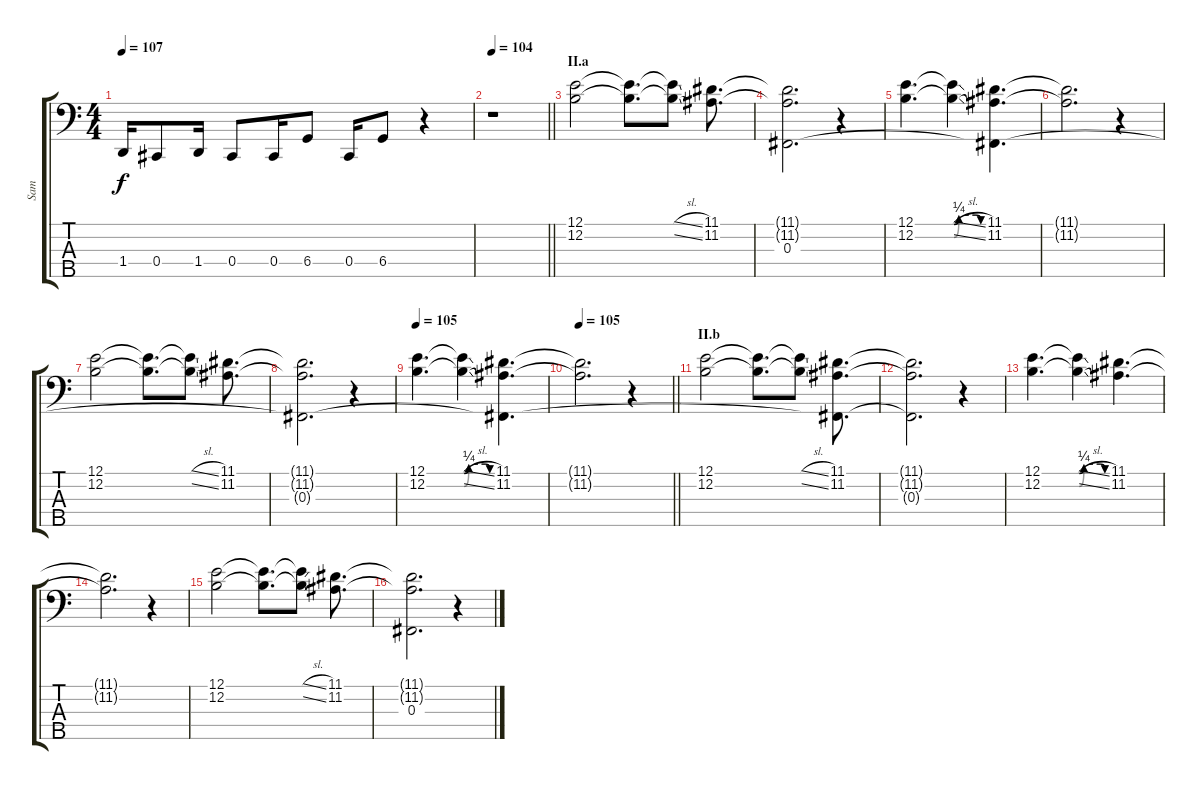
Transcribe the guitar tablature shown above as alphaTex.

\track ("Sam" "Sam") {instrument electricbassfinger}
\staff {score tabs}
\tuning (E2 B1 Gb1 Db1 B0) {hide}
\ts (4 4)
\tempo 107
\clef f4
\ks c
1.4.16{dy f} 0.4.8 1.4.16 0.4.8 0.4.16 6.4.8 0.4.16 6.4.8 r.4 |
\tempo 104
\barLineRight lightlight
r.1 |
\section ("" "II.a")
(12.1 12.2).2 (12.1{t} 12.2{t}).8{d} (12.1{sl t} 12.2{sl t}).8 (11.1 11.2).8{d} |
(11.1{t} 11.2{t} 0.3).2{d} r.4 |
(12.1 12.2).4{d} (12.1{be (custom 0 0 10 1 45 1 55 0 60 0) sl t} 12.2{be (custom 0 0 10 1 45 1 55 0 60 0) sl t}).4 (11.1 11.2 0.3{t}).4{d} |
(11.1{t} 11.2{t}).2{d} r.4 |
(12.1 12.2).2 (12.1{t} 12.2{t}).8{d} (12.1{sl t} 12.2{sl t}).8 (11.1 11.2).8{d} |
(11.1{t} 11.2{t} 0.3{t}).2{d} r.4 |
\tempo 105
(12.1 12.2).4{d} (12.1{be (custom 0 0 10 1 45 1 55 0 60 0) sl t} 12.2{be (custom 0 0 10 1 45 1 55 0 60 0) sl t}).4 (11.1 11.2 0.3{t}).4{d} |
\tempo 105
\barLineRight lightlight
(11.1{t} 11.2{t}).2{d} r.4 |
\section ("" "II.b")
(12.1 12.2).2 (12.1{t} 12.2{t}).8{d} (12.1{sl t} 12.2{sl t}).8 (11.1 11.2 0.3{t}).8{d} |
(11.1{t} 11.2{t} 0.3{t}).2{d} r.4 |
(12.1 12.2).4{d} (12.1{be (custom 0 0 10 1 45 1 55 0 60 0) sl t} 12.2{be (custom 0 0 10 1 45 1 55 0 60 0) sl t}).4 (11.1 11.2).4{d} |
(11.1{t} 11.2{t}).2{d} r.4 |
(12.1 12.2).2 (12.1{t} 12.2{t}).8{d} (12.1{sl t} 12.2{sl t}).8 (11.1 11.2).8{d} |
(11.1{t} 11.2{t} 0.3).2{d} r.4
